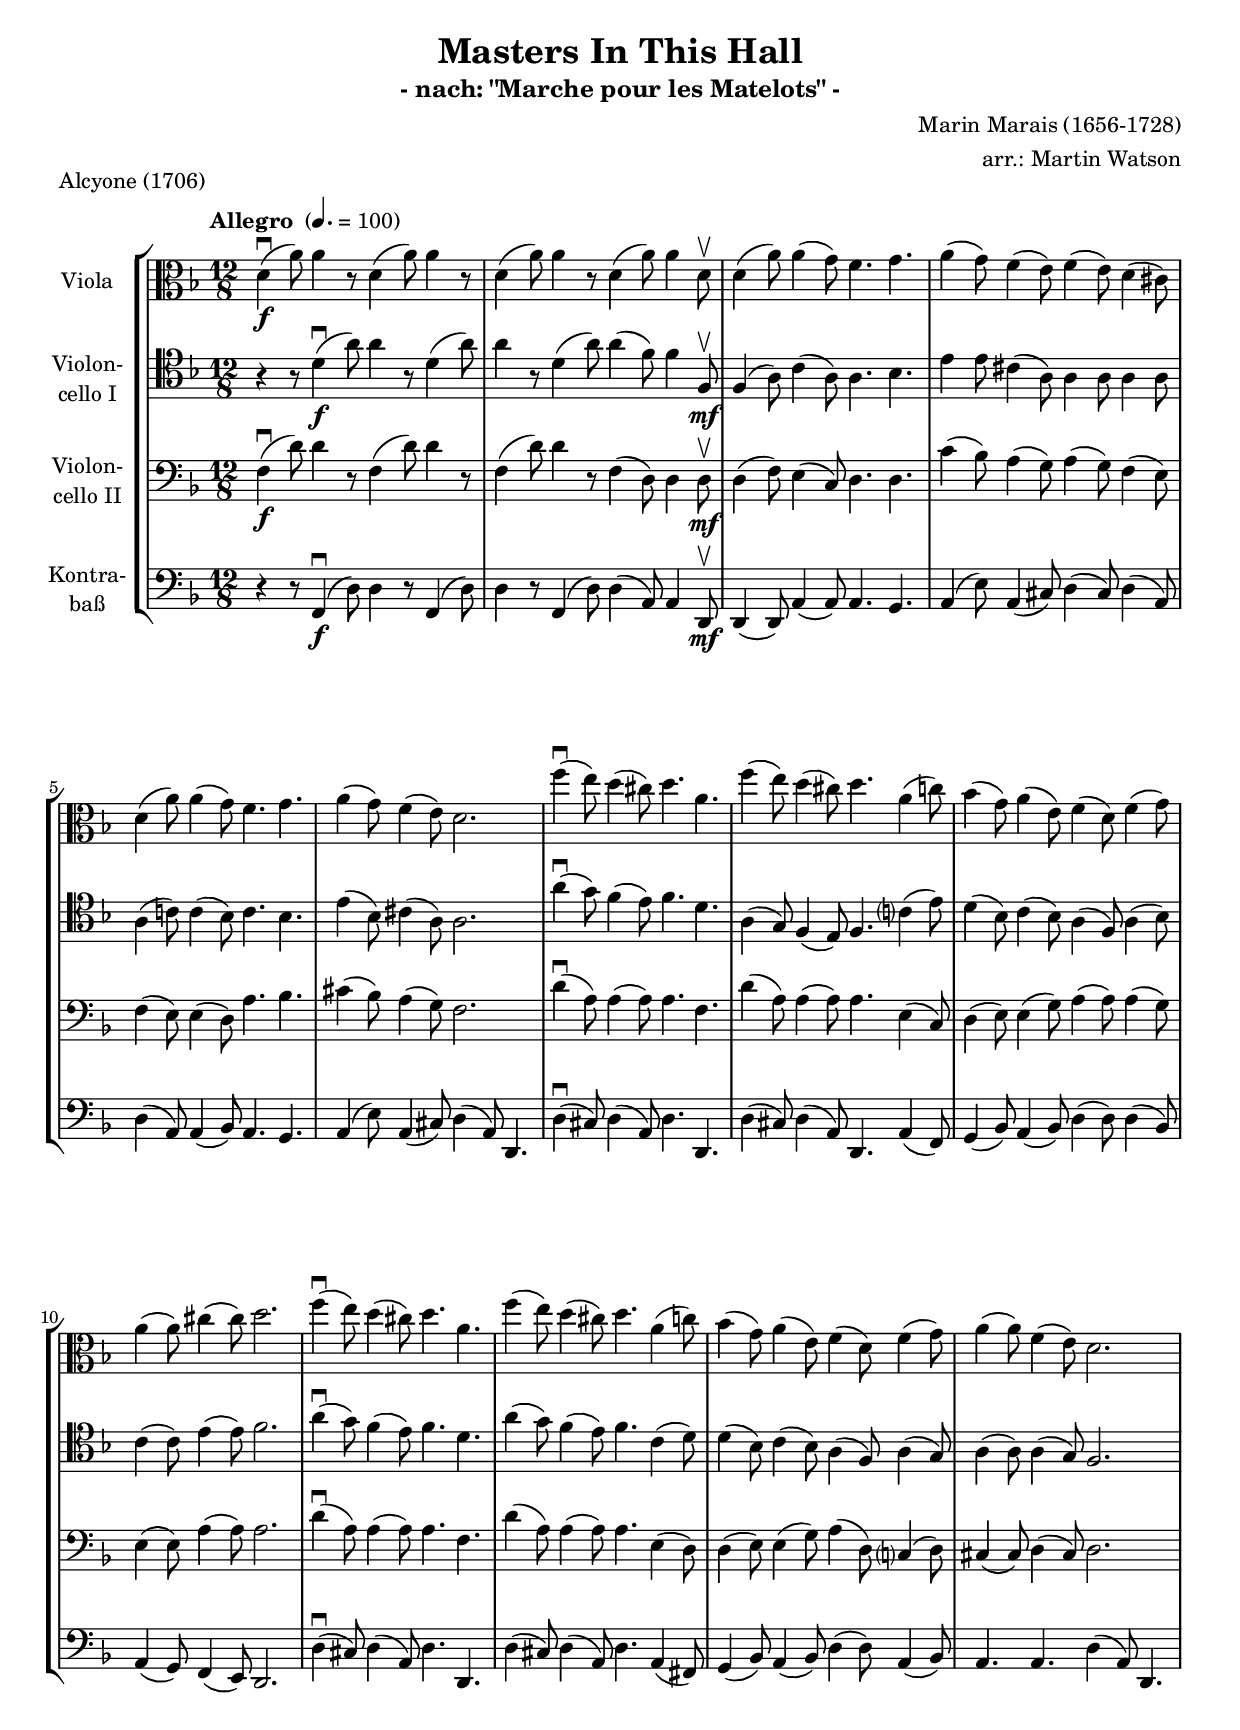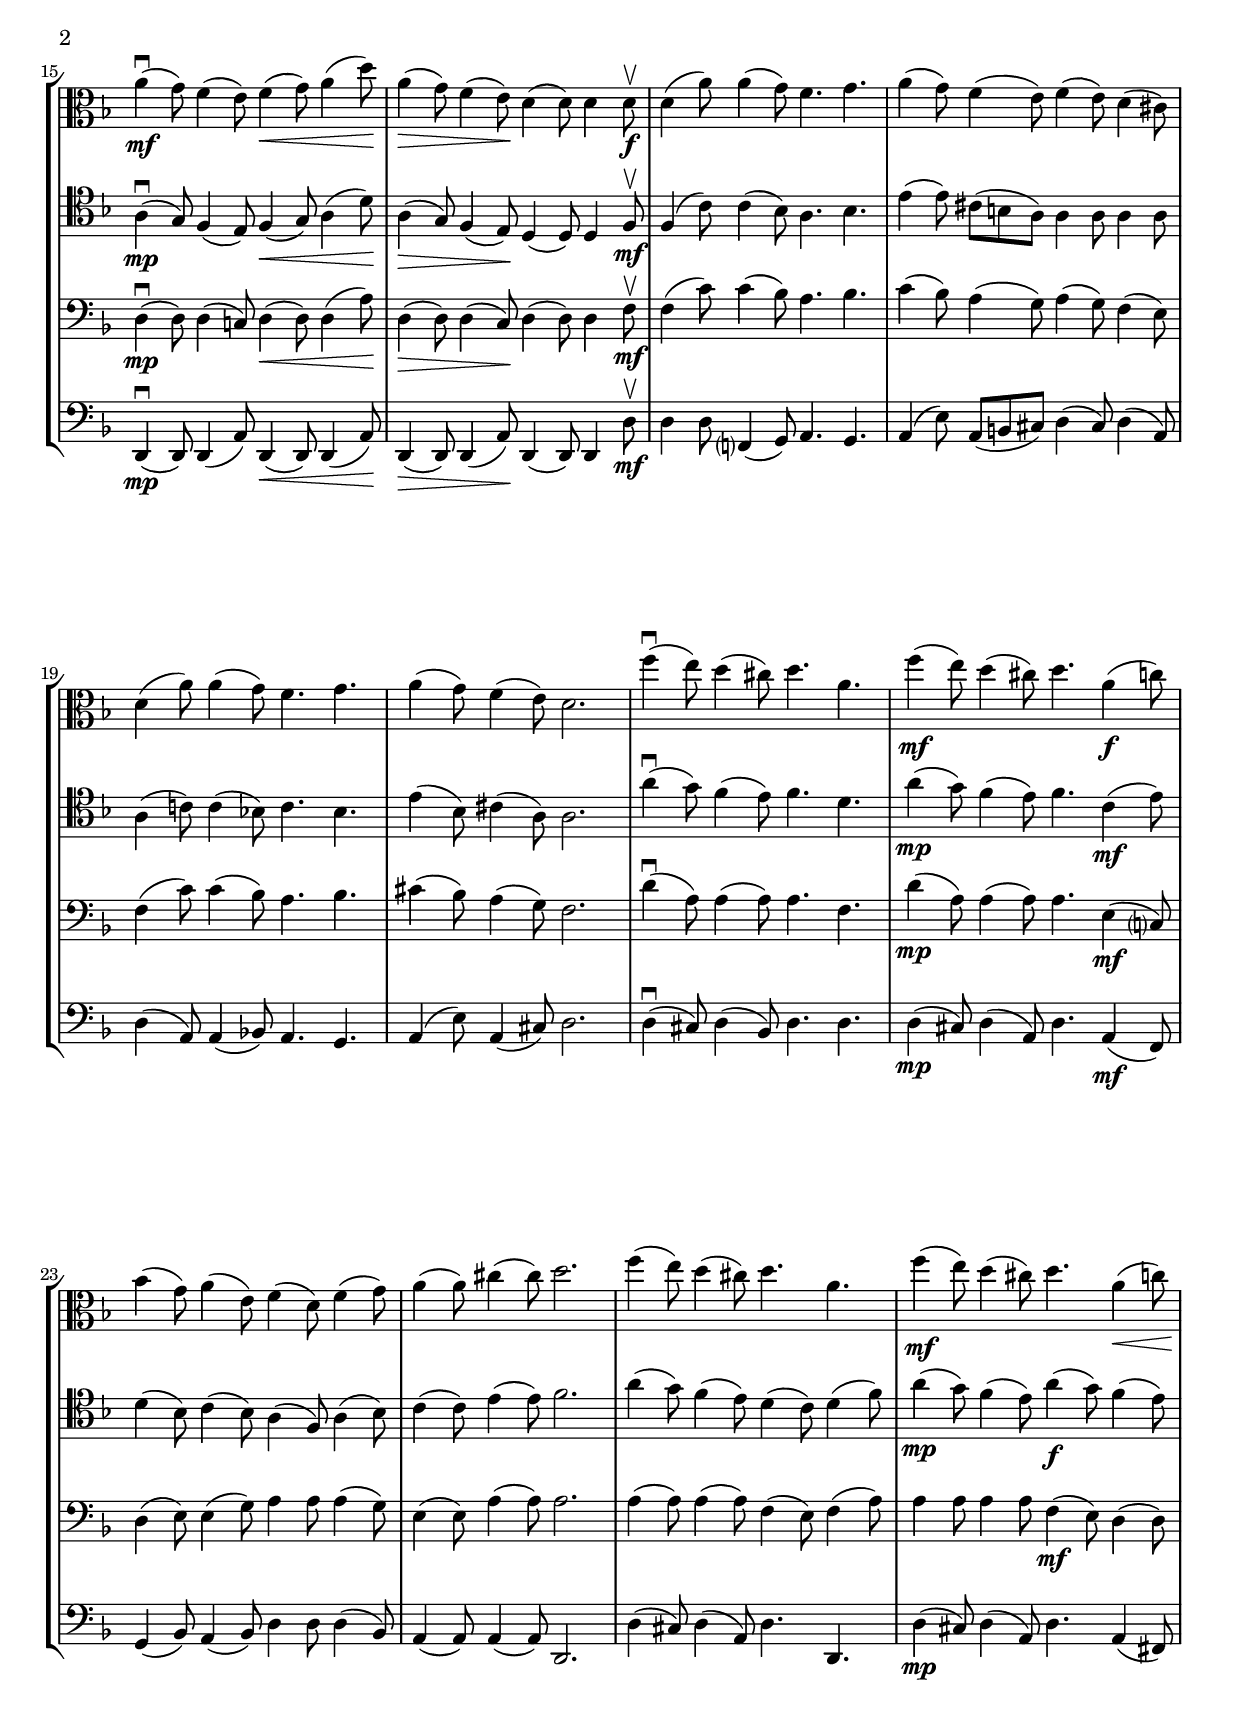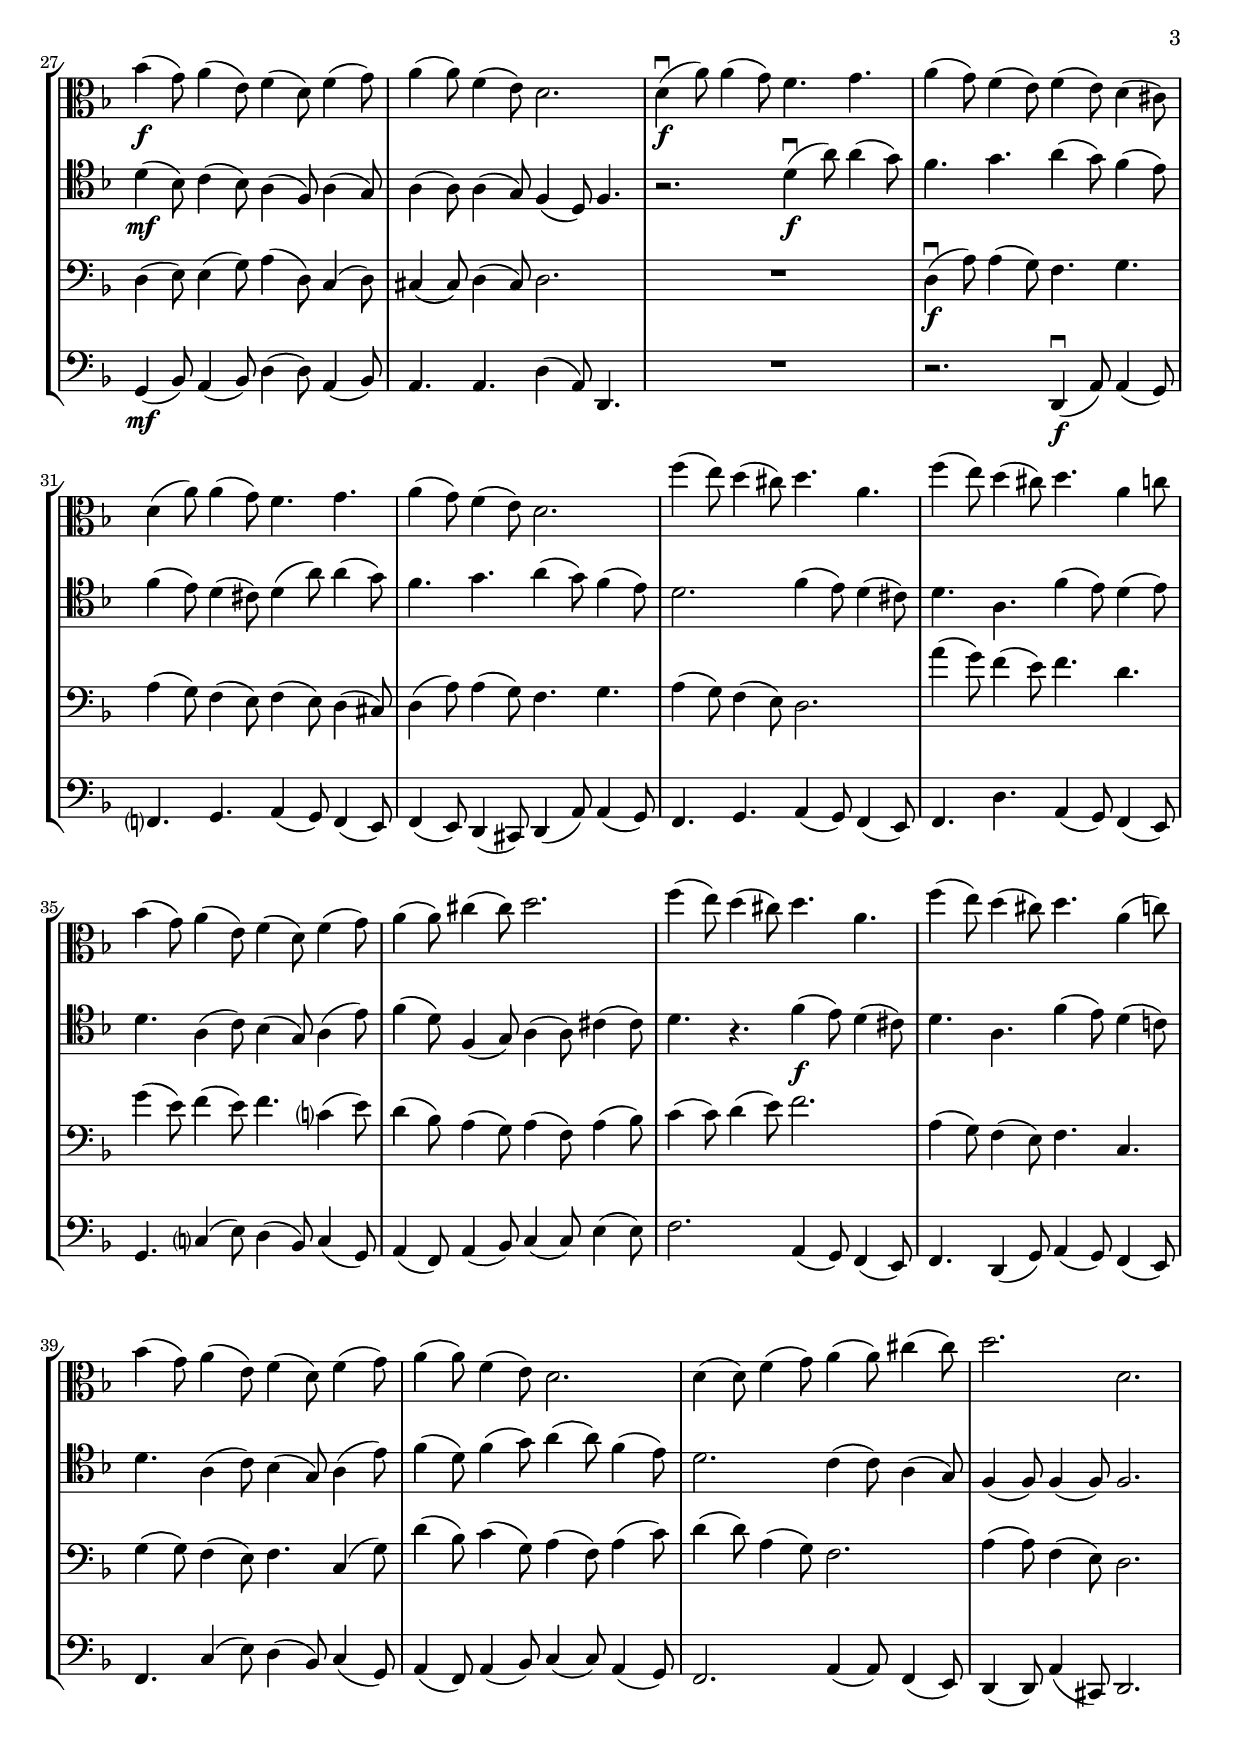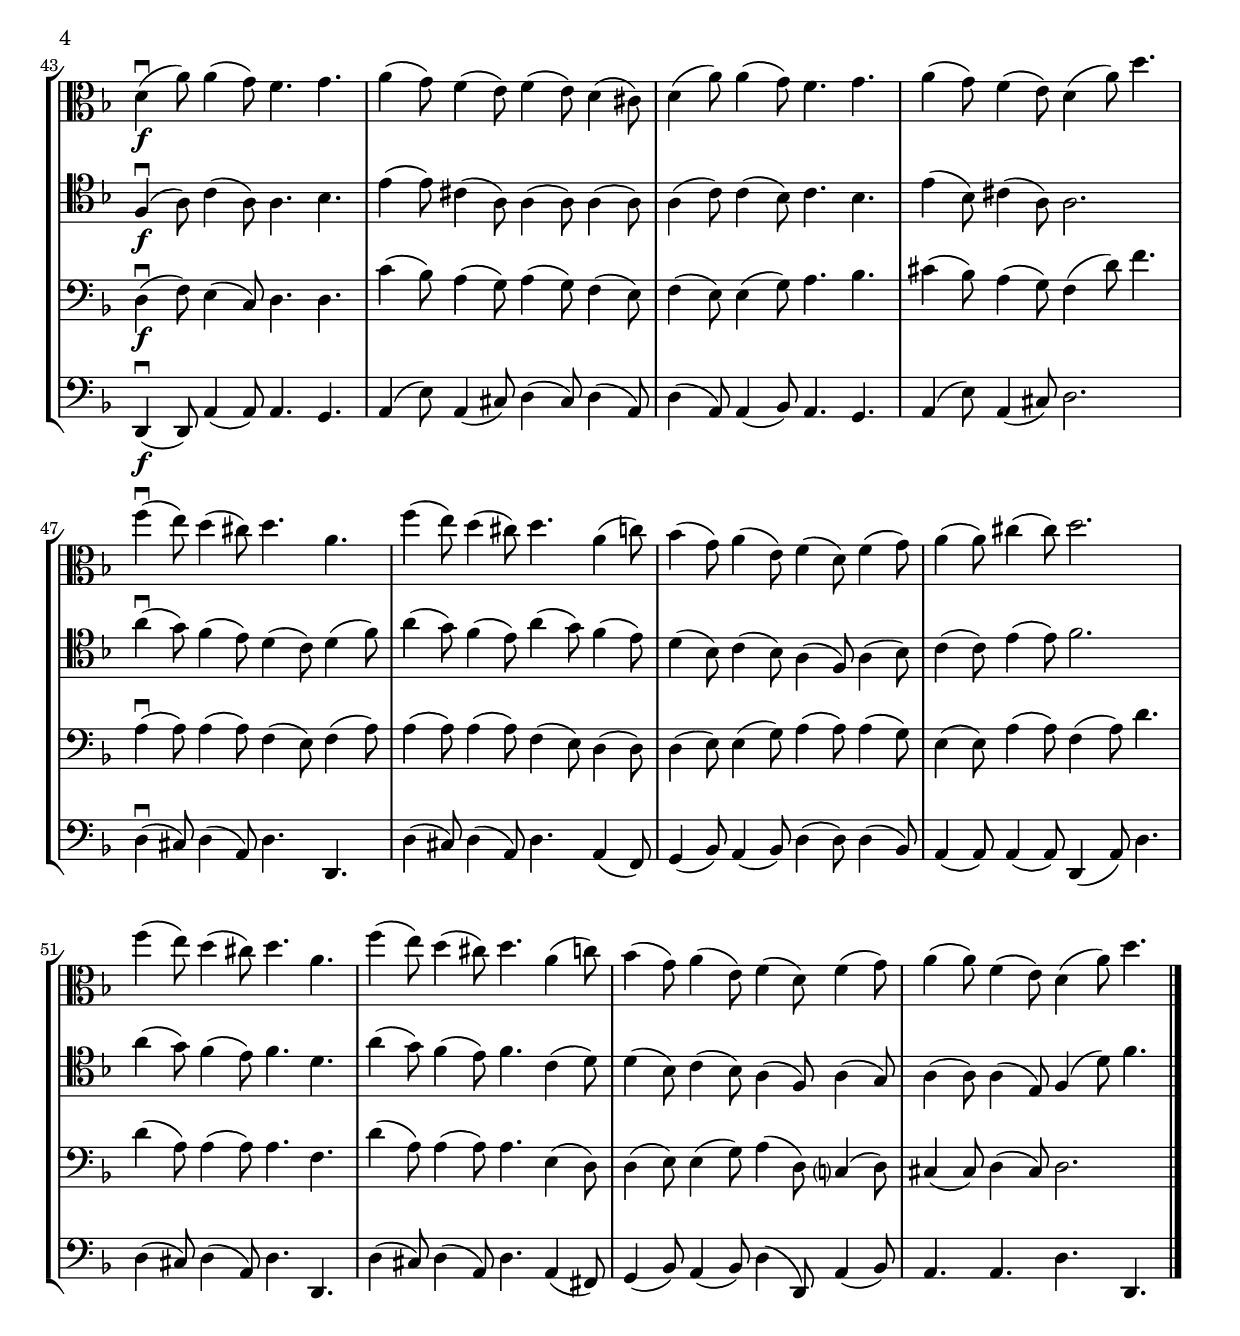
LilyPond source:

\version "2.16.2"
\include "deutsch.ly"
  
#(set-global-staff-size 19)

\header {
  title     = "Masters In This Hall"
  subtitle  = "- nach: \"Marche pour les Matelots\" -"
  composer  = "Marin Marais (1656-1728)"
  arranger  = "arr.: Martin Watson"
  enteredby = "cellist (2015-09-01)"
  piece     = "Alcyone (1706)"
}

voiceconsts = {
  \key a \minor
  \time 12/8
  \clef "bass"
% \numericTimeSignature
  \compressFullBarRests
  \tempo "Allegro " 4.=100
}

%minstr = "harpsichord"
mihi = "string ensemble 1"
%minstr = "accordion"
miba = "bassoon"
milo = "drawbar organ"

\include "v1.ily"
vb = \relative c'' {
  \voiceconsts
  \clef "tenor"

  r4 r8 a4(\downbow\f e'8) e4 r8 a,4( e'8)
  e4 r8 a,4( e'8) e4( c8) c4 c,8\upbow\mf
  c4( e8) g4( e8) e4. f

  h4 h8 gis4( e8) e4 e8 e4 e8
  e4( g!8) g4( f8) g4. f
  h4( f8) gis4( e8) e2.
  e'4(\downbow d8) c4( h8) c4. a

  e4( d8) c4( h8) c4. g'?4( h8)
  a4( f8) g4( f8) e4( c8) e4( f8)
  g4( g8) h4( h8) c2.
  e4(\downbow d8) c4( h8) c4. a

  e'4( d8) c4( h8) c4. g4( a8)
  a4( f8) g4( f8) e4( c8) e4( d8)
  e4( e8) e4( d8) c2.

  e4(\downbow\mp d8) c4( h8) c4(\< d8) e4( a8)\!
  e4(\> d8) c4( h8)\! a4( a8) a4 c8\upbow\mf
  c4( g'8) g4( f8) e4. f

  h4( h8) gis( fis e) e4 e8 e4 e8
  e4( g!8) g4( f!8) g4. f
  h4( f8) gis4( e8) e2.

  e'4(\downbow d8) c4( h8) c4. a
  e'4(\mp d8) c4( h8) c4. g4(\mf h8)
  a4( f8) g4( f8) e4( c8) e4( f8)

  g4( g8) h4( h8) c2.
  e4( d8) c4( h8) a4( g8) a4( c8)
  e4(\mp d8) c4( h8) e4(\f d8) c4( h8)

  a4(\mf f8) g4( f8) e4( c8) e4( d8)
  e4( e8) e4( d8) c4( a8) c4.
  r2. a'4(\downbow\f e'8) e4( d8)
  c4. d e4( d8) c4( h8)

  c4( h8) a4( gis8) a4( e'8) e4( d8)
  c4. d e4( d8) c4( h8)

  a2. c4( h8) a4( gis8)
  a4. e c'4( h8) a4( h8)
  a4. e4( g8) f4( d8) e4( h'8)

  c4( a8) c,4( d8) e4( e8) gis4( gis8)
  a4. r c4(\f h8) a4( gis8)
  a4. e c'4( h8) a4( g!8)

  a4. e4( g8) f4( d8) e4( h'8)
  c4( a8) c4( d8) e4( e8) c4( h8)
  a2. g4( g8) e4( d8)
  c4( c8) c4( c8) c2.

  c4(\downbow\f e8) g4( e8) e4. f
  h4( h8) gis4( e8) e4( e8) e4( e8)

  e4( g8) g4( f8) g4. f
  h4( f8) gis4( e8) e2.
  e'4(\downbow d8) c4( h8) a4( g8) a4( c8)

  e4( d8) c4( h8) e4( d8) c4( h8)
  a4( f8) g4( f8) e4( c8) e4( f8)
  g4( g8) h4( h8) c2.
  e4( d8) c4( h8) c4. a

  e'4( d8) c4( h8) c4. g4( a8)
  a4( f8) g4( f8) e4( c8) e4( d8)
  e4( e8) e4( h8) c4( a'8) c4. \bar "|."
}

vc = \relative c' {
  \voiceconsts

  c4(\downbow\f a'8) a4 r8 c,4( a'8) a4 r8
  c,4( a'8) a4 r8 c,4( a8) a4 a8\upbow\mf
  a4( c8) h4( g8) a4. a

  g'4( f8) e4( d8) e4( d8) c4( h8)
  c4( h8) h4( a8) e'4. f
  gis4( f8) e4( d8) c2.
  a'4(\downbow e8) e4( e8) e4. c

  a'4( e8) e4( e8) e4. h4( g8)
  a4( h8) h4( d8) e4( e8) e4( d8)
  h4( h8) e4( e8) e2.
  a4(\downbow e8) e4( e8) e4. c

  a'4( e8) e4( e8) e4. h4( a8)
  a4( h8) h4( d8) e4( a,8) g?4( a8)
  gis4( gis8) a4( gis8) a2.

  a4(\downbow\mp a8) a4( g!8) a4(\< a8) a4( e'8)\!
  a,4(\> a8) a4( g8)\! a4( a8) a4 c8\upbow\mf
  c4( g'8) g4( f8) e4. f

  g4( f8) e4( d8) e4( d8) c4( h8)
  c4( g'8) g4( f8) e4. f
  gis4( f8) e4( d8) c2.

  a'4(\downbow e8) e4( e8) e4. c
  a'4(\mp e8) e4( e8) e4. h4(\mf g?8)
  a4( h8) h4( d8) e4 e8 e4( d8)

  h4( h8) e4( e8) e2.
  e4( e8) e4( e8) c4( h8) c4( e8)
  e4 e8 e4 e8 c4(\mf h8) a4( a8)

  a4( h8) h4( d8) e4( a,8) g4( a8)
  gis4( gis8) a4( gis8) a2.
  R1.

  a4(\downbow\f e'8) e4( d8) c4. d
  e4( d8) c4( h8) c4( h8) a4( gis8)
  a4( e'8) e4( d8) c4. d

  e4( d8) c4( h8) a2.
  e''4( d8) c4( h8) c4. a
  d4( h8) c4( h8) c4. g?4( h8)

  a4( f8) e4( d8) e4( c8) e4( f8)
  g4( g8) a4( h8) c2.
  e,4( d8) c4( h8) c4. g
  d'4( d8) c4( h8) c4. g4( d'8)

  a'4( f8) g4( d8) e4( c8) e4( g8)
  a4( a8) e4( d8) c2.
  e4( e8) c4( h8) a2.
  a4(\downbow\f c8) h4( g8) a4. a

  g'4( f8) e4( d8) e4( d8) c4( h8)
  c4( h8) h4( d8) e4. f

  gis4( f8) e4( d8) c4( a'8) c4.
  e,4(\downbow e8) e4( e8) c4( h8) c4( e8)

  e4( e8) e4( e8) c4( h8) a4( a8)
  a4( h8) h4( d8) e4( e8) e4( d8)
  h4( h8) e4( e8) c4( e8) a4.

  a4( e8) e4( e8) e4. c
  a'4( e8) e4( e8) e4. h4( a8)
  a4( h8) h4( d8) e4( a,8) g?4( a8)
  gis4( gis8) a4( gis8) a2. \bar "|."
}

vd = \relative c {
  \voiceconsts

  r4 r8 c4(\downbow\f a'8) a4 r8 c,4( a'8)
  a4 r8 c,4( a'8) a4( e8) e4 a,8\upbow\mf
  a4( a8) e'4( e8) e4. d

  e4( h'8) e,4( gis8) a4( gis8) a4( e8)
  a4( e8) e4( f8) e4. d
  e4( h'8) e,4( gis8) a4( e8) a,4.
  a'4(\downbow gis8) a4( e8) a4. a,

  a'4( gis8) a4( e8) a,4. e'4( c8)
  d4( f8) e4( f8) a4( a8) a4( f8)
  e4( d8) c4( h8) a2.
  a'4(\downbow gis8) a4( e8) a4. a,

  a'4( gis8) a4( e8) a4. e4( cis8)
  d4( f8) e4( f8) a4( a8) e4( f8)
  e4. e a4( e8) a,4.
  a4(\downbow\mp a8) a4( e'8) a,4(\< a8) a4( e'8)\!

  a,4(\> a8) a4( e'8)\! a,4( a8) a4 a'8\upbow\mf
  a4 a8 c,?4( d8) e4. d
  e4( h'8) e,( fis gis) a4( gis8) a4( e8)

  a4( e8) e4( f!8) e4. d
  e4( h'8) e,4( gis8) a2.
  a4(\downbow gis8) a4( f8) a4. a

  a4(\mp gis8) a4( e8) a4. e4(\mf c8)
  d4( f8) e4( f8) a4 a8 a4( f8)

  e4( e8) e4( e8) a,2.
  a'4( gis8) a4( e8) a4. a,
  a'4(\mp gis8) a4( e8) a4. e4( cis8)
  d4(\mf f8) e4( f8) a4( a8) e4( f8)

  e4. e a4( e8) a,4.
  R1.
  r2. a4(\downbow\f e'8) e4( d8)
  c?4. d e4( d8) c4( h8)

  c4( h8) a4( gis8) a4( e'8) e4( d8)
  c4. d e4( d8) c4( h8)
  c4. a' e4( d8) c4( h8)
  d4. g?4( h8) a4( f8) g4( d8)

  e4( c8) e4( f8) g4( g8) h4( h8)
  c2. e,4( d8) c4( h8)
  c4. a4( d8) e4( d8) c4( h8)
  c4. g'4( h8) a4( f8) g4( d8)

  e4( c8) e4( f8) g4( g8) e4( d8)
  c2. e4( e8) c4( h8)
  a4( a8) e'4( gis,8) a2.
  a4(\downbow\f a8) e'4( e8) e4. d

  e4( h'8) e,4( gis8) a4( gis8) a4( e8)
  a4( e8) e4( f8) e4. d
  e4( h'8) e,4( gis8) a2.
  a4(\downbow gis8) a4( e8) a4. a,

  a'4( gis8) a4( e8) a4. e4( c8)
  d4( f8) e4( f8) a4( a8) a4( f8)
  e4( e8) e4( e8) a,4( e'8) a4.

  a4( gis8) a4( e8) a4. a,
  a'4( gis8) a4( e8) a4. e4( cis8)
  d4( f8) e4( f8) a4( a,8) e'4( f8)
  e4. e a a, \bar "|."
}


music = \new StaffGroup <<
      \new Staff {
	\set Staff.midiInstrument = \mihi
	\set Staff.instrumentName = \markup \center-column { "Viola" }
	\transpose a d { \va }
      }

      \new Staff {
	\set Staff.midiInstrument = \miba
	\set Staff.instrumentName = \markup \center-column { "Violon-" "cello I" }
	\transpose a d { \vb }
      }

      \new Staff {
	\set Staff.midiInstrument = \miba
	\set Staff.instrumentName = \markup \center-column { "Violon-" "cello II" }
	\transpose a d { \vc }
      }

      \new Staff {
	\set Staff.midiInstrument = \milo
	\set Staff.instrumentName = \markup \center-column { "Kontra-" "baß" }
	\transpose a d { \vd }
      }
>>

\book {
  \score {
    \music
    \layout {}
  }

  \score {
    \unfoldRepeats \music

    \midi {
      \context {
        \Score
      }
    }
  }
}
